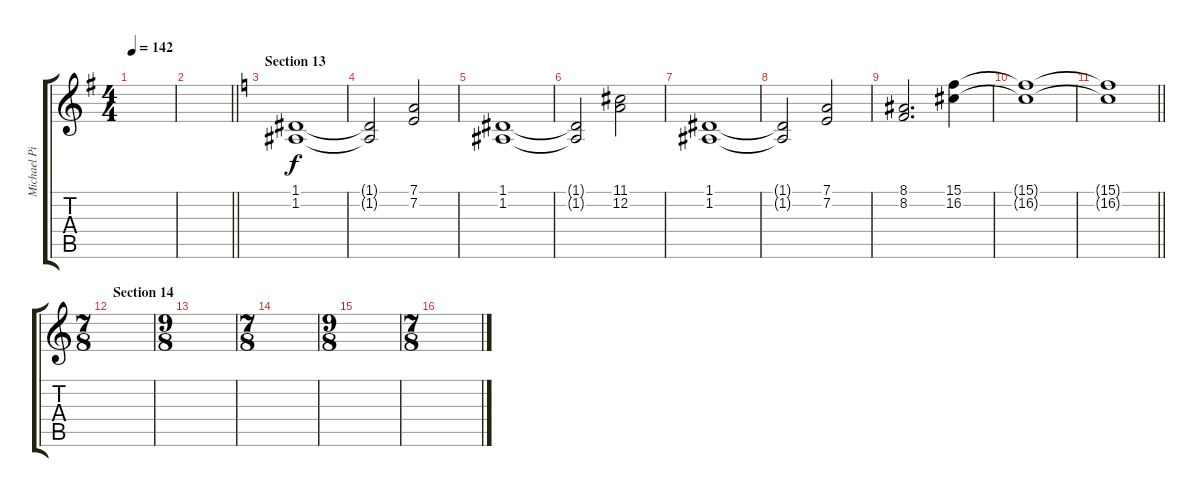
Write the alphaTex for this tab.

\track ("Michael Pinnella (choir pad)" "Michael Pi") {instrument choiraahs}
\staff {score tabs}
\tuning (D4 A3 F3 C3 G2 D2) {hide}
\ts (4 4)
\tempo 142
\clef g2
\ks eminor
|
\barLineRight lightlight
|
\section ("" "Section 13")
\ks aminor
(1.1 1.2).1 |
(1.1{t} 1.2{t}).2 (7.1 7.2).2 |
(1.1 1.2).1 |
(1.1{t} 1.2{t}).2 (11.1 12.2).2 |
(1.1 1.2).1 |
(1.1{t} 1.2{t}).2 (7.1 7.2).2 |
(8.1 8.2).2{d} (15.1 16.2).4 |
(15.1{t} 16.2{t}).1 |
\barLineRight lightlight
(15.1{t} 16.2{t}).1 |
\ts (7 8)
\section ("" "Section 14")
|
\ts (9 8)
|
\ts (7 8)
|
\ts (9 8)
|
\ts (7 8)
